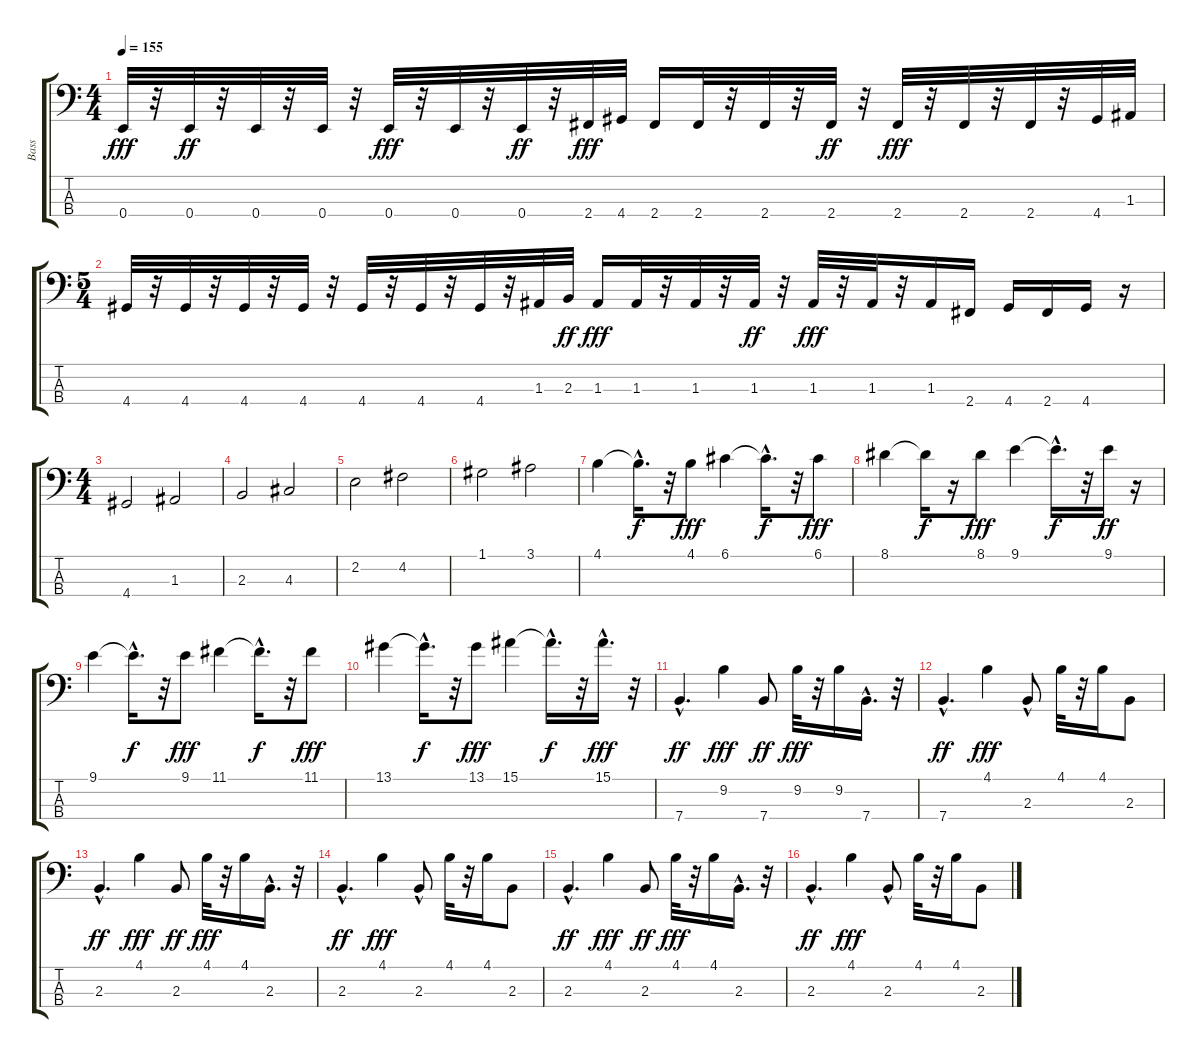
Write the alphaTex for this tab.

\track ("Bass                " "Bass      ") {instrument fretlessbass}
\staff {score tabs}
\tuning (G2 D2 A1 E1) {hide}
\ts (4 4)
\tempo 155
\clef f4
\ks c
0.4.32{dy fff} r.32 0.4.32{dy ff} r.32 0.4.32 r.32 0.4.32 r.32 0.4.32{dy fff} r.32 0.4.32 r.32 0.4.32{dy ff} r.32 2.4.32{dy fff} 4.4.32 2.4.16 2.4.32 r.32 2.4.32 r.32 2.4.32{dy ff} r.32 2.4.32{dy fff} r.32 2.4.32 r.32 2.4.32 r.32 4.4.32 1.3.32 |
\ts (5 4)
4.4.32 r.32 4.4.32 r.32 4.4.32 r.32 4.4.32 r.32 4.4.32 r.32 4.4.32 r.32 4.4.32 r.32 1.3.32 2.3.32{dy ff} 1.3.16{dy fff} 1.3.32 r.32 1.3.32 r.32 1.3.32{dy ff} r.32 1.3.32{dy fff} r.32 1.3.32 r.32 1.3.16 2.4.16 4.4.16 2.4.16 4.4.16 r.16 |
\ts (4 4)
4.4.2 1.3.2 |
2.3.2 4.3.2 |
2.2.2 4.2.2 |
1.1.2 3.1.2 |
4.1.4 4.1{hac t}.16{d dy f} r.32 4.1.8{dy fff} 6.1.4 6.1{hac t}.16{d dy f} r.32 6.1.8{dy fff} |
8.1.4 8.1{t}.16{dy f} r.16 8.1.8{dy fff} 9.1.4 9.1{hac t}.16{d dy f} r.32 9.1.16{dy ff} r.16 |
9.1.4 9.1{hac t}.16{d dy f} r.32 9.1.8{dy fff} 11.1.4 11.1{hac t}.16{d dy f} r.32 11.1.8{dy fff} |
13.1.4 13.1{hac t}.16{d dy f} r.32 13.1.8{dy fff} 15.1.4 15.1{hac t}.16{d dy f} r.32 15.1{hac}.16{d dy fff} r.32 |
7.4{hac}.4{d dy ff} 9.2.4{dy fff} 7.4.8{dy ff} 9.2.32{dy fff} r.32 9.2.16 7.4{hac}.16{d} r.32 |
7.4{hac}.4{d dy ff} 4.1.4{dy fff} 2.3{hac}.8 4.1.32 r.32 4.1.16 2.3.8 |
2.3{hac}.4{d dy ff} 4.1.4{dy fff} 2.3.8{dy ff} 4.1.32{dy fff} r.32 4.1.16 2.3{hac}.16{d} r.32 |
2.3{hac}.4{d dy ff} 4.1.4{dy fff} 2.3{hac}.8 4.1.32 r.32 4.1.16 2.3.8 |
2.3{hac}.4{d dy ff} 4.1.4{dy fff} 2.3.8{dy ff} 4.1.32{dy fff} r.32 4.1.16 2.3{hac}.16{d} r.32 |
2.3{hac}.4{d dy ff} 4.1.4{dy fff} 2.3{hac}.8 4.1.32 r.32 4.1.16 2.3.8
